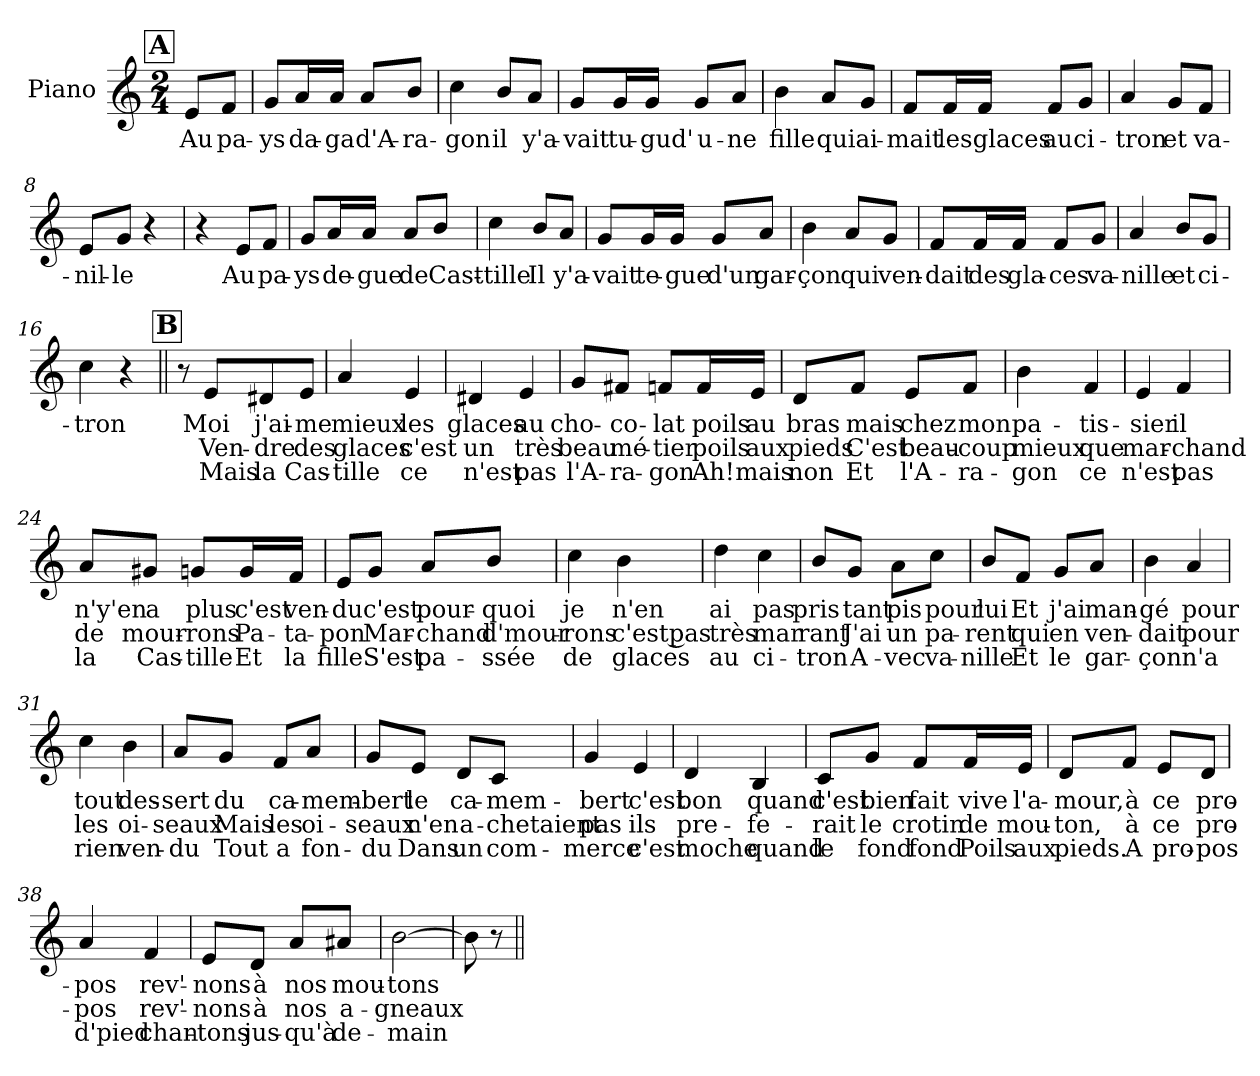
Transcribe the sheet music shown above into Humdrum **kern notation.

**kern	**text	**text	**text
*part1	*part1	*part1	*part1
*staff1	*staff1	*staff1	*staff1
*I"Piano	*	*	*
*I'Pno	*	*	*
*clefG2	*	*	*
*k[]	*	*	*
*C:	*	*	*
*M2/4	*	*	*
!!LO:REH:place=s1:a:t=A
=1	=1	=1	=1
8e/L	Au	.	.
8f/J	pa-	.	.
=2	=2	=2	=2
8g/L	ys	.	.
16a/	da-	.	.
16a/J	-ga	.	.
8a/L	d'A-	.	.
8b/J	-ra-	.	.
=3	=3	=3	=3
4cc\	-gon	.	.
8b/L	il	.	.
8a/J	y'a-	.	.
=4	=4	=4	=4
8g/L	-vait	.	.
16g/	tu-	.	.
16g/J	-gud'	.	.
8g/L	u-	.	.
8a/J	-ne	.	.
=5	=5	=5	=5
4b\	fille	.	.
8a/L	qui	.	.
8g/J	ai-	.	.
!!LO:LB:g=z
=6	=6	=6	=6
8f/L	-mait	.	.
16f/	les	.	.
16f/J	glaces	.	.
8f/L	au	.	.
8g/J	ci-	.	.
=7	=7	=7	=7
4a/	-tron	.	.
8g/L	et	.	.
8f/J	va-	.	.
=8	=8	=8	=8
8e/L	-nil-	.	.
8g/J	-le	.	.
4r	.	.	.
=9	=9	=9	=9
4r	.	.	.
8e/L	Au	.	.
8f/J	pa-	.	.
=10	=10	=10	=10
8g/L	-ys	.	.
16a/	de-	.	.
16a/J	-gue	.	.
8a/L	de	.	.
8b/J	Cast-	.	.
!!LO:LB:g=z
=11	=11	=11	=11
4cc\	-tille	.	.
8b/L	Il	.	.
8a/J	y'a-	.	.
=12	=12	=12	=12
8g/L	-vait	.	.
16g/	te-	.	.
16g/J	-gue	.	.
8g/L	d'un	.	.
8a/J	gar-	.	.
=13	=13	=13	=13
4b\	-çon	.	.
8a/L	qui	.	.
8g/J	ven-	.	.
=14	=14	=14	=14
8f/L	-dait	.	.
16f/	des	.	.
16f/J	gla-	.	.
8f/L	-ces	.	.
8g/J	va-	.	.
=15	=15	=15	=15
4a/	-nille	.	.
8b/L	et	.	.
8g/J	ci-	.	.
!!LO:LB:g=z
=16	=16	=16	=16
4cc\	-tron	.	.
4r	.	.	.
!!LO:REH:place=s1:a:t=B
=17||	=17||	=17||	=17||
8r	.	.	.
8e/L	Moi	Ven-	Mais
8d#X/	j'ai-	-dre	la
8e/J	-me	des	Cas-
=18	=18	=18	=18
4a/	mieux	glaces	-tille
4e/	les	c'est	ce
=19	=19	=19	=19
4d#X/	glaces	un	n'est
4e/	au	très	pas
=20	=20	=20	=20
8g/L	cho-	beau	l'A-
8f#X/J	-co-	mé-	-ra-
8fn/L	-lat	-tier	-gon
16f/	poils	poils	Ah!
16e/J	au	aux	mais
!!LO:LB:g=z
=21	=21	=21	=21
8d/L	bras	pieds	non
8f/J	mais	C'est	Et
8e/L	chez	beau-	l'A-
8f/J	mon	-coup	-ra-
=22	=22	=22	=22
4b\	pa-	mieux	-gon
4f/	-tis-	que	ce
=23	=23	=23	=23
4e/	-sier	mar-	n'est
4f/	il	-chand	pas
=24	=24	=24	=24
8a/L	n'y'en	de	la
8g#X/J	a	mour-	Cas-
8gn/L	plus	-rons	-tille
16g/	c'est	Pa-	Et
16f/J	ven-	-ta-	la
=25	=25	=25	=25
8e/L	-du	-pon	fille
8g/J	c'est	Mar-	S'est
8a/L	pour-	-chand	pa-
8b/J	-quoi	d'mour-	-ssée
!!LO:LB:g=z
=26	=26	=26	=26
4cc\	je	-rons	de
4b\	n'en	c'est pas	-glaces
=27	=27	=27	=27
4dd\	ai	très	au
4cc\	pas	mar	ci-
=28	=28	=28	=28
8b/L	pris	rant	-tron
8g/J	tant	J'ai	A-
8a\L	pis	un	-vec
8cc\J	pour	pa-	va-
=29	=29	=29	=29
8b/L	lui	-rent	-nille
8f/J	Et	qui	Et
8g/L	j'ai	en	le
8a/J	man-	ven-	gar-
=30	=30	=30	=30
4b\	-gé	-dait	-çon
4a/	pour	pour	n'a
!!LO:LB:g=z
=31	=31	=31	=31
4cc\	tout	les	rien
4b\	des-	oi-	ven-
=32	=32	=32	=32
8a/L	-sert	-seaux	-du
8g/J	du	Mais	Tout
8f/L	ca-	les	a
8a/J	-mem-	oi-	fon-
=33	=33	=33	=33
8g/L	-bert	-seaux	-du
8e/J	le	n'en	Dans
8d/L	ca-	a-	un
8c/J	-mem-	-chetaient	com-
=34	=34	=34	=34
4g/	-bert	pas	-merce
4e/	c'est	ils	c'est
=35	=35	=35	=35
4d/	bon	pre-	moche
4B/	quand	fe-	quand
!!LO:LB:g=z
=36	=36	=36	=36
8c/L	c'est	-rait	le
8g/J	bien	le	fond
8f/L	fait	crotin	fond
16f/	vive	de	Poils
16e/J	l'a-	mou-	aux
=37	=37	=37	=37
8d/L	-mour,	ton,	pieds.
8f/J	à	à	A
8e/L	ce	ce	pro-
8d/J	pro-	pro-	-pos
=38	=38	=38	=38
4a/	-pos	-pos	d'pied
4f/	rev'-	rev'-	chan-
=39	=39	=39	=39
8e/L	-nons	-nons	-tons
8d/J	à	à	jus-
8a/L	nos	nos	-qu'à
8a#X/J	mou-	a-	de-
=40	=40	=40	=40
[2b\	-tons	-gneaux	-main
=41	=41	=41	=41
8b\]	.	.	.
8r	.	.	.
=||	=||	=||	=||
*-	*-	*-	*-
